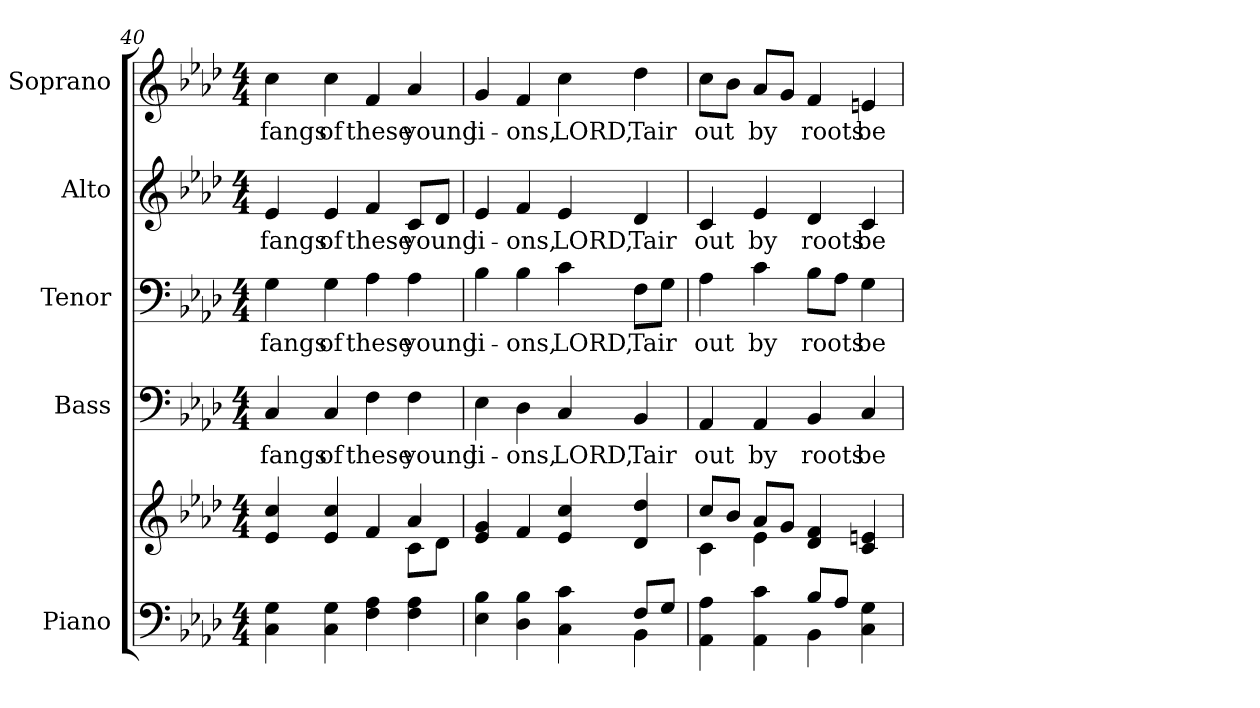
**kern	**kern	**kern	**text	**kern	**text	**kern	**text	**kern	**text
*part5	*part5	*part4	*part4	*part3	*part3	*part2	*part2	*part1	*part1
*staff6	*staff5	*staff4	*staff4	*staff3	*staff3	*staff2	*staff2	*staff1	*staff1
*I"Piano	*	*I"Bass	*	*I"Tenor	*	*I"Alto	*	*I"Soprano	*
*I'Pno.	*	*I'B.	*	*I'T.	*	*I'A.	*	*I'S.	*
*clefF4	*clefG2	*clefF4	*	*clefF4	*	*clefG2	*	*clefG2	*
*k[b-e-a-d-]	*k[b-e-a-d-]	*k[b-e-a-d-]	*	*k[b-e-a-d-]	*	*k[b-e-a-d-]	*	*k[b-e-a-d-]	*
*A-:	*A-:	*A-:	*	*A-:	*	*A-:	*	*A-:	*
*M4/4	*M4/4	*M4/4	*	*M4/4	*	*M4/4	*	*M4/4	*
=40	=40	=40	=40	=40	=40	=40	=40	=40	=40
*	*^	*	*	*	*	*	*	*	*
!	!	!	!	!LO:LY:b:color=#000000	!	!	!	!	!	!
!	!	!	!	!	!	!LO:LY:b:color=#000000	!	!	!	!
!	!	!	!	!	!	!	!	!LO:LY:b:color=#000000	!	!
!	!	!	!	!	!	!	!	!	!	!LO:LY:b:color=#000000
4Ci\ 4Gi	4e-i/ 4cci	2ryy	4Ci/	fangs	4Gi\	fangs	4e-i/	fangs	4cci\	fangs
!	!	!	!	!LO:LY:b:color=#000000	!	!	!	!	!	!
!	!	!	!	!	!	!LO:LY:b:color=#000000	!	!	!	!
!	!	!	!	!	!	!	!	!LO:LY:b:color=#000000	!	!
!	!	!	!	!	!	!	!	!	!	!LO:LY:b:color=#000000
4Ci\ 4Gi	4e-i/ 4cci	.	4Ci/	of	4Gi\	of	4e-i/	of	4cci\	of
!	!	!	!	!LO:LY:b:color=#000000	!	!	!	!	!	!
!	!	!	!	!	!	!LO:LY:b:color=#000000	!	!	!	!
!	!	!	!	!	!	!	!	!LO:LY:b:color=#000000	!	!
!	!	!	!	!	!	!	!	!	!	!LO:LY:b:color=#000000
4Fi\ 4A-i	4fi/	4ryy	4Fi\	these	4A-i\	these	4fi/	these	4fi/	these
!	!	!	!	!LO:LY:b:color=#000000	!	!	!	!	!	!
!	!	!	!	!	!	!LO:LY:b:color=#000000	!	!	!	!
!	!	!	!	!	!	!	!	!LO:LY:b:color=#000000	!	!
!	!	!	!	!	!	!	!	!	!	!LO:LY:b:color=#000000
4Fi\ 4A-i	4a-i/	8ci\L	4Fi\	young	4A-i\	young	8ci/L	young	4a-i/	young
.	.	8d-i\J	.	.	.	.	8d-i/J	.	.	.
*	*v	*v	*	*	*	*	*	*	*	*
=41	=41	=41	=41	=41	=41	=41	=41	=41	=41
*^	*	*	*	*	*	*	*	*	*
*	*	*^	*	*	*	*	*	*	*	*
!	!	!	!	!	!LO:LY:b:color=#000000	!	!	!	!	!	!
*	*	*v	*v	*	*	*	*	*	*	*	*
*	*	*^	*	*	*	*	*	*	*	*
!	!	!	!	!	!	!	!LO:LY:b:color=#000000	!	!	!	!
*	*	*v	*v	*	*	*	*	*	*	*	*
*	*	*^	*	*	*	*	*	*	*	*
!	!	!	!	!	!	!	!	!	!LO:LY:b:color=#000000	!	!
*	*	*v	*v	*	*	*	*	*	*	*	*
*	*	*^	*	*	*	*	*	*	*	*
!	!	!	!	!	!	!	!	!	!	!	!LO:LY:b:color=#000000
*	*	*v	*v	*	*	*	*	*	*	*	*
4E-i\ 4B-i	2ryy	4e-i/ 4gi	4E-i\	li-	4B-i\	li-	4e-i/	li-	4gi/	li-
!	!	!	!	!LO:LY:b:color=#000000	!	!	!	!	!	!
!	!	!	!	!	!	!LO:LY:b:color=#000000	!	!	!	!
!	!	!	!	!	!	!	!	!LO:LY:b:color=#000000	!	!
!	!	!	!	!	!	!	!	!	!	!LO:LY:b:color=#000000
4D-i\ 4B-i	.	4fi/	4D-i\	-ons,	4B-i\	-ons,	4fi/	-ons,	4fi/	-ons,
!	!	!	!	!LO:LY:b:color=#000000	!	!	!	!	!	!
!	!	!	!	!	!	!LO:LY:b:color=#000000	!	!	!	!
!	!	!	!	!	!	!	!	!LO:LY:b:color=#000000	!	!
!	!	!	!	!	!	!	!	!	!	!LO:LY:b:color=#000000
4Ci\ 4ci	4ryy	4e-i/ 4cci	4Ci/	LORD,	4ci\	LORD,	4e-i/	LORD,	4cci\	LORD,
!	!	!	!	!LO:LY:b:color=#000000	!	!	!	!	!	!
!	!	!	!	!	!	!LO:LY:b:color=#000000	!	!	!	!
!	!	!	!	!	!	!	!	!LO:LY:b:color=#000000	!	!
!	!	!	!	!	!	!	!	!	!	!LO:LY:b:color=#000000
8Fi/L	4BB-i\	4d-i/ 4dd-i	4BB-i/	Tair	8Fi\L	Tair	4d-i/	Tair	4dd-i\	Tair
8Gi/J	.	.	.	.	8Gi\J	.	.	.	.	.
!!LO:PB:g=z
=42	=42	=42	=42	=42	=42	=42	=42	=42	=42	=42
*	*	*^	*	*	*	*	*	*	*	*
!	!	!	!	!	!LO:LY:b:color=#000000	!	!	!	!	!	!
!	!	!	!	!	!	!	!LO:LY:b:color=#000000	!	!	!	!
!	!	!	!	!	!	!	!	!	!LO:LY:b:color=#000000	!	!
!	!	!	!	!	!	!	!	!	!	!	!LO:LY:b:color=#000000
4AA-i\ 4A-i	2ryy	8cci/L	4ci\	4AA-i/	out	4A-i\	out	4ci/	out	8cci\L	out
.	.	8b-i/J	.	.	.	.	.	.	.	8b-i\J	.
!	!	!	!	!	!LO:LY:b:color=#000000	!	!	!	!	!	!
!	!	!	!	!	!	!	!LO:LY:b:color=#000000	!	!	!	!
!	!	!	!	!	!	!	!	!	!LO:LY:b:color=#000000	!	!
!	!	!	!	!	!	!	!	!	!	!	!LO:LY:b:color=#000000
4AA-i\ 4ci	.	8a-i/L	4e-i\	4AA-i/	by	4ci\	by	4e-i/	by	8a-i/L	by
.	.	8gi/J	.	.	.	.	.	.	.	8gi/J	.
!	!	!	!	!	!LO:LY:b:color=#000000	!	!	!	!	!	!
!	!	!	!	!	!	!	!LO:LY:b:color=#000000	!	!	!	!
!	!	!	!	!	!	!	!	!	!LO:LY:b:color=#000000	!	!
!	!	!	!	!	!	!	!	!	!	!	!LO:LY:b:color=#000000
8B-i/L	4BB-i\	4d-i/ 4fi	2ryy	4BB-i/	roots	8B-i\L	roots	4d-i/	roots	4fi/	roots
8A-i/J	.	.	.	.	.	8A-i\J	.	.	.	.	.
!	!	!	!	!	!LO:LY:b:color=#000000	!	!	!	!	!	!
!	!	!	!	!	!	!	!LO:LY:b:color=#000000	!	!	!	!
!	!	!	!	!	!	!	!	!	!LO:LY:b:color=#000000	!	!
!	!	!	!	!	!	!	!	!	!	!	!LO:LY:b:color=#000000
4Ci\ 4Gi	4ryy	4ci/ 4eni	.	4Ci/	be-	4Gi\	be-	4ci/	be-	4eni/	be-
*v	*v	*	*	*	*	*	*	*	*	*	*
*	*v	*v	*	*	*	*	*	*	*	*
=	=	=	=	=	=	=	=	=	=
*-	*-	*-	*-	*-	*-	*-	*-	*-	*-
